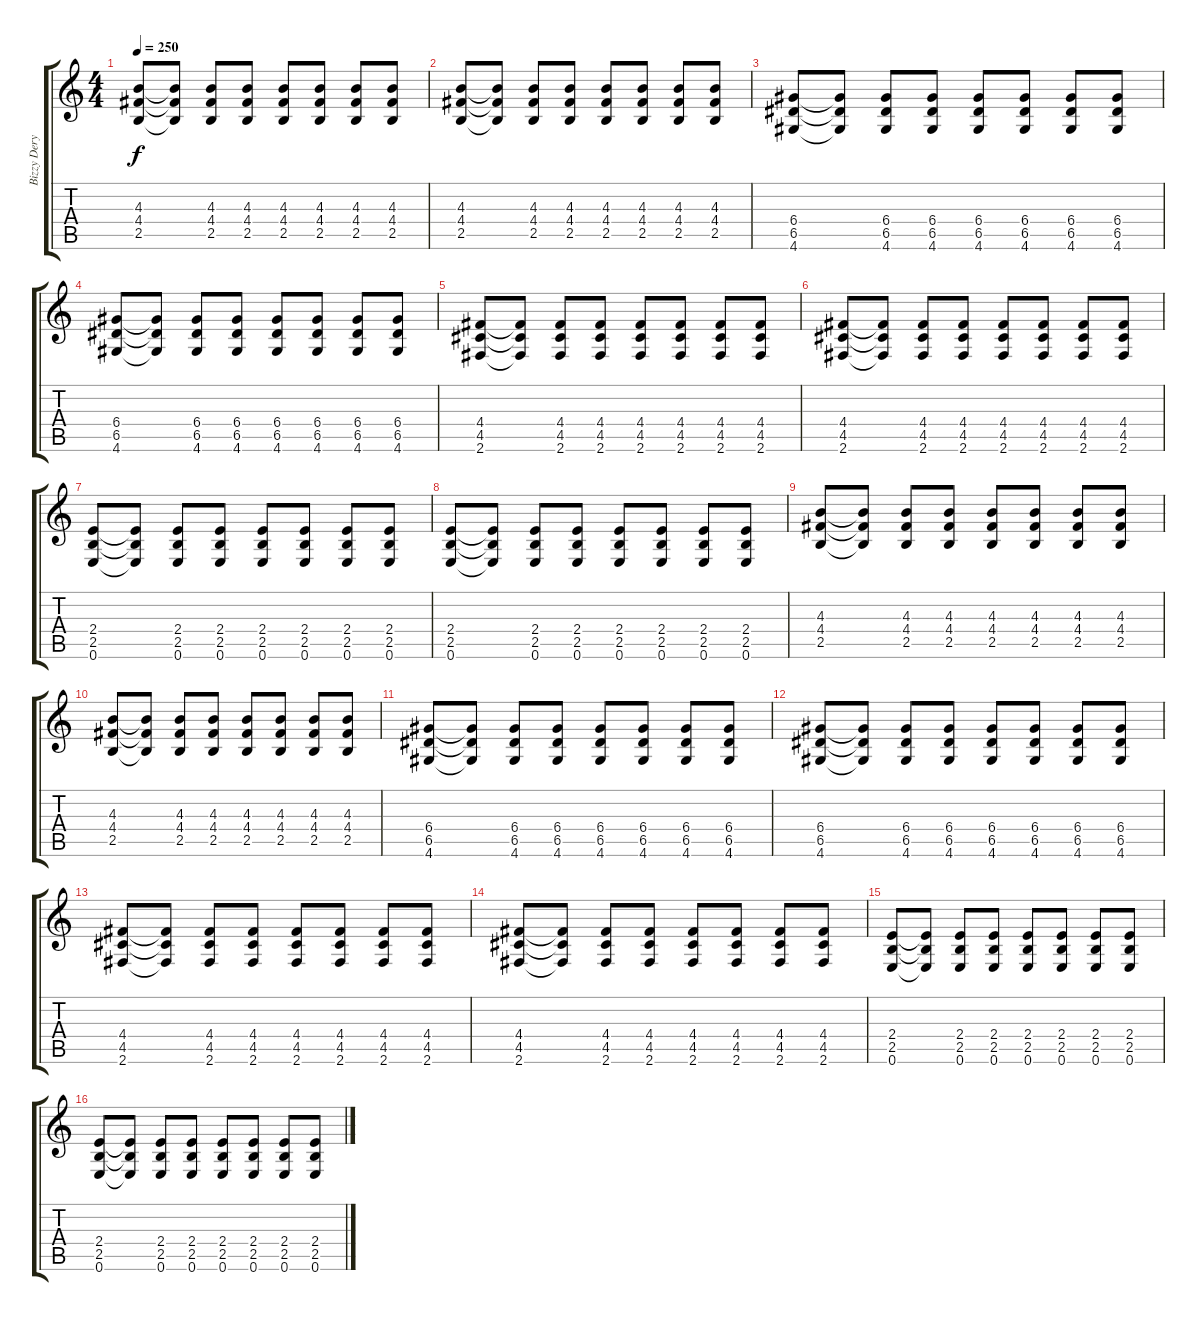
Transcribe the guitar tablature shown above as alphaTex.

\track ("Bizzy Deryck" "Bizzy Dery") {instrument distortionguitar}
\staff {score tabs}
\tuning (E4 B3 G3 D3 A2 E2) {hide}
\ts (4 4)
\tempo 250
\clef g2
\ks c
(4.3 4.4 2.5).8{dy f} (4.3{t} 4.4{t} 2.5{t}).8 (4.3 4.4 2.5).8 (4.3 4.4 2.5).8 (4.3 4.4 2.5).8 (4.3 4.4 2.5).8 (4.3 4.4 2.5).8 (4.3 4.4 2.5).8 |
(4.3 4.4 2.5).8 (4.3{t} 4.4{t} 2.5{t}).8 (4.3 4.4 2.5).8 (4.3 4.4 2.5).8 (4.3 4.4 2.5).8 (4.3 4.4 2.5).8 (4.3 4.4 2.5).8 (4.3 4.4 2.5).8 |
(6.4 6.5 4.6).8 (6.4{t} 6.5{t} 4.6{t}).8 (6.4 6.5 4.6).8 (6.4 6.5 4.6).8 (6.4 6.5 4.6).8 (6.4 6.5 4.6).8 (6.4 6.5 4.6).8 (6.4 6.5 4.6).8 |
(6.4 6.5 4.6).8 (6.4{t} 6.5{t} 4.6{t}).8 (6.4 6.5 4.6).8 (6.4 6.5 4.6).8 (6.4 6.5 4.6).8 (6.4 6.5 4.6).8 (6.4 6.5 4.6).8 (6.4 6.5 4.6).8 |
(4.4 4.5 2.6).8 (4.4{t} 4.5{t} 2.6{t}).8 (4.4 4.5 2.6).8 (4.4 4.5 2.6).8 (4.4 4.5 2.6).8 (4.4 4.5 2.6).8 (4.4 4.5 2.6).8 (4.4 4.5 2.6).8 |
(4.4 4.5 2.6).8 (4.4{t} 4.5{t} 2.6{t}).8 (4.4 4.5 2.6).8 (4.4 4.5 2.6).8 (4.4 4.5 2.6).8 (4.4 4.5 2.6).8 (4.4 4.5 2.6).8 (4.4 4.5 2.6).8 |
(2.4 2.5 0.6).8 (2.4{t} 2.5{t} 0.6{t}).8 (2.4 2.5 0.6).8 (2.4 2.5 0.6).8 (2.4 2.5 0.6).8 (2.4 2.5 0.6).8 (2.4 2.5 0.6).8 (2.4 2.5 0.6).8 |
(2.4 2.5 0.6).8 (2.4{t} 2.5{t} 0.6{t}).8 (2.4 2.5 0.6).8 (2.4 2.5 0.6).8 (2.4 2.5 0.6).8 (2.4 2.5 0.6).8 (2.4 2.5 0.6).8 (2.4 2.5 0.6).8 |
(4.3 4.4 2.5).8 (4.3{t} 4.4{t} 2.5{t}).8 (4.3 4.4 2.5).8 (4.3 4.4 2.5).8 (4.3 4.4 2.5).8 (4.3 4.4 2.5).8 (4.3 4.4 2.5).8 (4.3 4.4 2.5).8 |
(4.3 4.4 2.5).8 (4.3{t} 4.4{t} 2.5{t}).8 (4.3 4.4 2.5).8 (4.3 4.4 2.5).8 (4.3 4.4 2.5).8 (4.3 4.4 2.5).8 (4.3 4.4 2.5).8 (4.3 4.4 2.5).8 |
(6.4 6.5 4.6).8 (6.4{t} 6.5{t} 4.6{t}).8 (6.4 6.5 4.6).8 (6.4 6.5 4.6).8 (6.4 6.5 4.6).8 (6.4 6.5 4.6).8 (6.4 6.5 4.6).8 (6.4 6.5 4.6).8 |
(6.4 6.5 4.6).8 (6.4{t} 6.5{t} 4.6{t}).8 (6.4 6.5 4.6).8 (6.4 6.5 4.6).8 (6.4 6.5 4.6).8 (6.4 6.5 4.6).8 (6.4 6.5 4.6).8 (6.4 6.5 4.6).8 |
(4.4 4.5 2.6).8 (4.4{t} 4.5{t} 2.6{t}).8 (4.4 4.5 2.6).8 (4.4 4.5 2.6).8 (4.4 4.5 2.6).8 (4.4 4.5 2.6).8 (4.4 4.5 2.6).8 (4.4 4.5 2.6).8 |
(4.4 4.5 2.6).8 (4.4{t} 4.5{t} 2.6{t}).8 (4.4 4.5 2.6).8 (4.4 4.5 2.6).8 (4.4 4.5 2.6).8 (4.4 4.5 2.6).8 (4.4 4.5 2.6).8 (4.4 4.5 2.6).8 |
(2.4 2.5 0.6).8 (2.4{t} 2.5{t} 0.6{t}).8 (2.4 2.5 0.6).8 (2.4 2.5 0.6).8 (2.4 2.5 0.6).8 (2.4 2.5 0.6).8 (2.4 2.5 0.6).8 (2.4 2.5 0.6).8 |
(2.4 2.5 0.6).8 (2.4{t} 2.5{t} 0.6{t}).8 (2.4 2.5 0.6).8 (2.4 2.5 0.6).8 (2.4 2.5 0.6).8 (2.4 2.5 0.6).8 (2.4 2.5 0.6).8 (2.4 2.5 0.6).8
